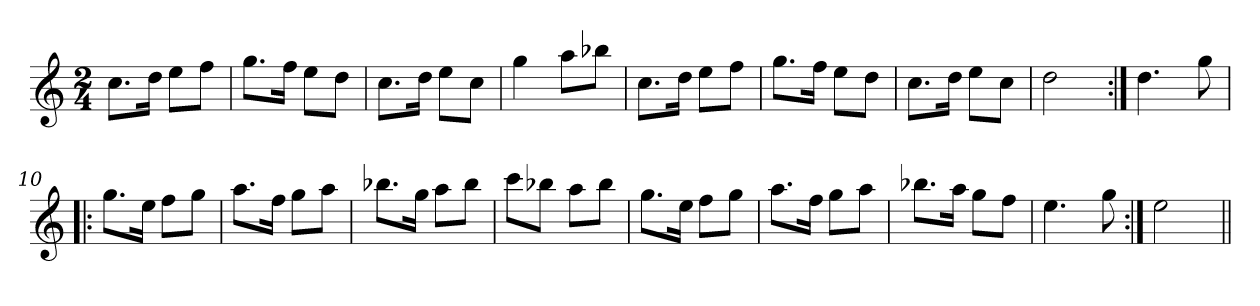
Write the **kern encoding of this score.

**kern
*part1
*staff1
*clefG2
*k[]
*M2/4
=1
8.cc\L
16dd\Jk
8ee\L
8ff\J
=2
8.gg\L
16ff\Jk
8ee\L
8dd\J
=3
8.cc\L
16dd\Jk
8ee\L
8cc\J
=4
4gg\
8aa\L
8bb-X\J
=5
8.cc\L
16dd\Jk
8ee\L
8ff\J
=6
8.gg\L
16ff\Jk
8ee\L
8dd\J
=7
8.cc\L
16dd\Jk
8ee\L
8cc\J
=8
2dd\
=9:|!
4.dd\
8gg\
=10!|:
8.gg\L
16ee\Jk
8ff\L
8gg\J
!!LO:LB:g=z
=11
8.aa\L
16ff\Jk
8gg\L
8aa\J
=12
8.bb-X\L
16gg\Jk
8aa\L
8bb-\J
=13
8ccc\L
8bb-X\J
8aa\L
8bb-\J
=14
8.gg\L
16ee\Jk
8ff\L
8gg\J
=15
8.aa\L
16ff\Jk
8gg\L
8aa\J
=16
8.bb-X\L
16aa\Jk
8gg\L
8ff\J
=17
4.ee\
8gg\
=18:|!
2ee\
=||
*-
